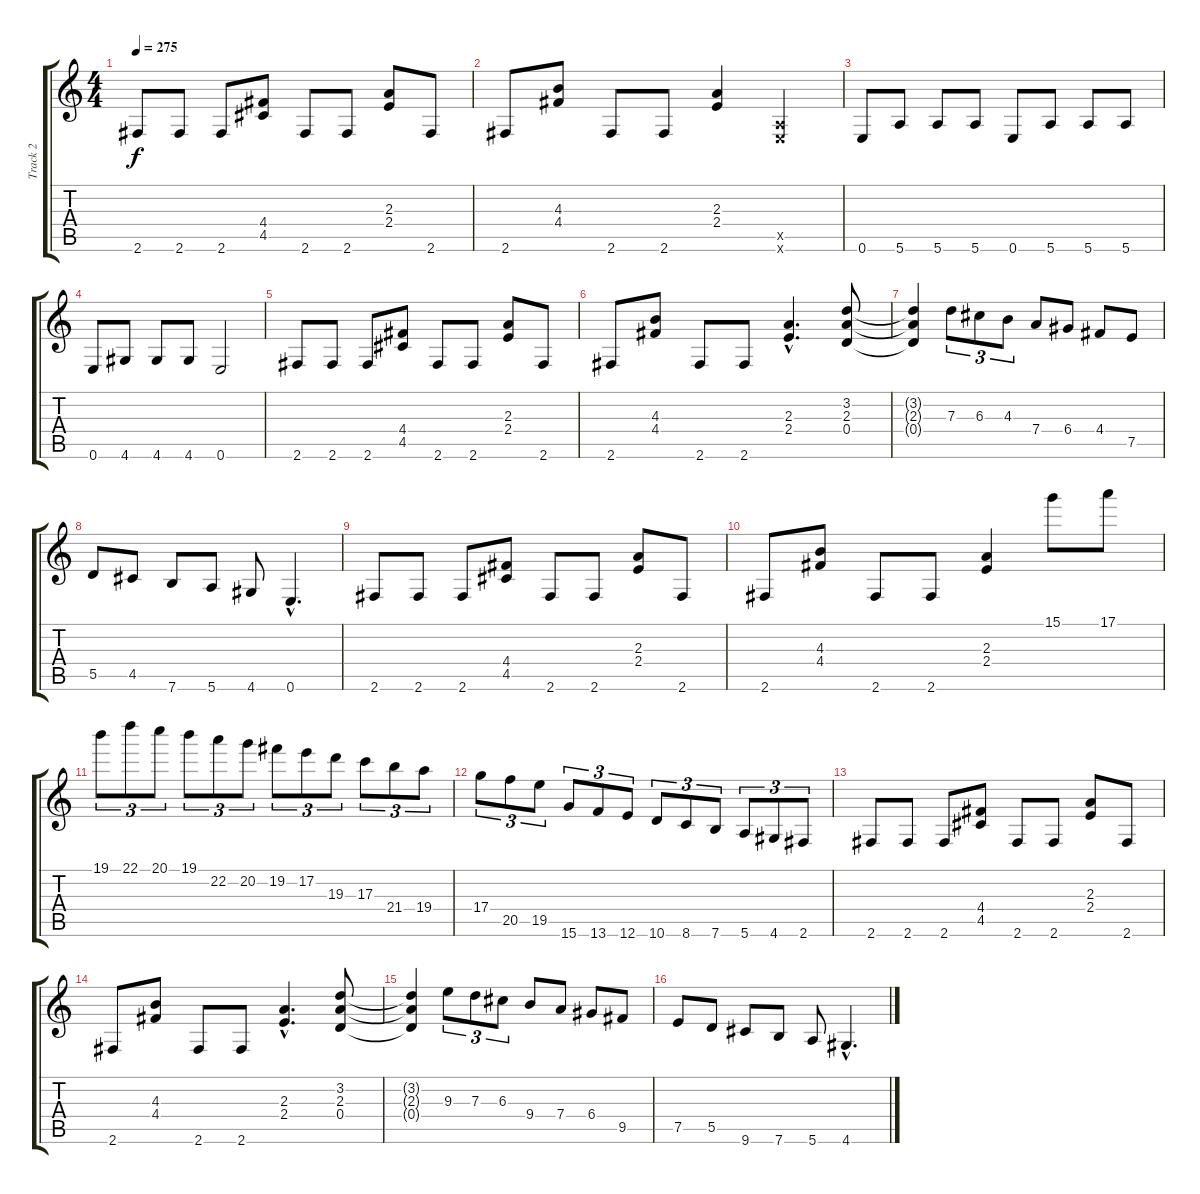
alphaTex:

\track ("Track 2" "Track 2") {instrument overdrivenguitar}
\staff {score tabs}
\tuning (E4 B3 G3 D3 A2 E2) {hide}
\ts (4 4)
\tempo 275
\clef g2
\ks c
2.6.8{dy f} 2.6.8 2.6.8 (4.4 4.5).8 2.6.8 2.6.8 (2.3 2.4).8 2.6.8 |
2.6.8 (4.3 4.4).8 2.6.8 2.6.8 (2.3 2.4).4 (0.5{x} 0.6{x}).4 |
0.6.8 5.6.8 5.6.8 5.6.8 0.6.8 5.6.8 5.6.8 5.6.8 |
0.6.8 4.6.8 4.6.8 4.6.8 0.6.2 |
2.6.8 2.6.8 2.6.8 (4.4 4.5).8 2.6.8 2.6.8 (2.3 2.4).8 2.6.8 |
2.6.8 (4.3 4.4).8 2.6.8 2.6.8 (2.3{hac} 2.4{hac}).4{d} (3.2 2.3 0.4).8 |
(3.2{t} 2.3{t} 0.4{t}).4 7.3.8{tu (3 2)} 6.3.8{tu (3 2)} 4.3.8{tu (3 2)} 7.4.8 6.4.8 4.4.8 7.5.8 |
5.5.8 4.5.8 7.6.8 5.6.8 4.6.8 0.6{hac}.4{d} |
2.6.8 2.6.8 2.6.8 (4.4 4.5).8 2.6.8 2.6.8 (2.3 2.4).8 2.6.8 |
2.6.8 (4.3 4.4).8 2.6.8 2.6.8 (2.3 2.4).4 15.1.8 17.1.8 |
19.1.8{tu (3 2)} 22.1.8{tu (3 2)} 20.1.8{tu (3 2)} 19.1.8{tu (3 2)} 22.2.8{tu (3 2)} 20.2.8{tu (3 2)} 19.2.8{tu (3 2)} 17.2.8{tu (3 2)} 19.3.8{tu (3 2)} 17.3.8{tu (3 2)} 21.4.8{tu (3 2)} 19.4.8{tu (3 2)} |
17.4.8{tu (3 2)} 20.5.8{tu (3 2)} 19.5.8{tu (3 2)} 15.6.8{tu (3 2)} 13.6.8{tu (3 2)} 12.6.8{tu (3 2)} 10.6.8{tu (3 2)} 8.6.8{tu (3 2)} 7.6.8{tu (3 2)} 5.6.8{tu (3 2)} 4.6.8{tu (3 2)} 2.6.8{tu (3 2)} |
2.6.8 2.6.8 2.6.8 (4.4 4.5).8 2.6.8 2.6.8 (2.3 2.4).8 2.6.8 |
2.6.8 (4.3 4.4).8 2.6.8 2.6.8 (2.3{hac} 2.4{hac}).4{d} (3.2 2.3 0.4).8 |
(3.2{t} 2.3{t} 0.4{t}).4 9.3.8{tu (3 2)} 7.3.8{tu (3 2)} 6.3.8{tu (3 2)} 9.4.8 7.4.8 6.4.8 9.5.8 |
7.5.8 5.5.8 9.6.8 7.6.8 5.6.8 4.6{hac}.4{d}
